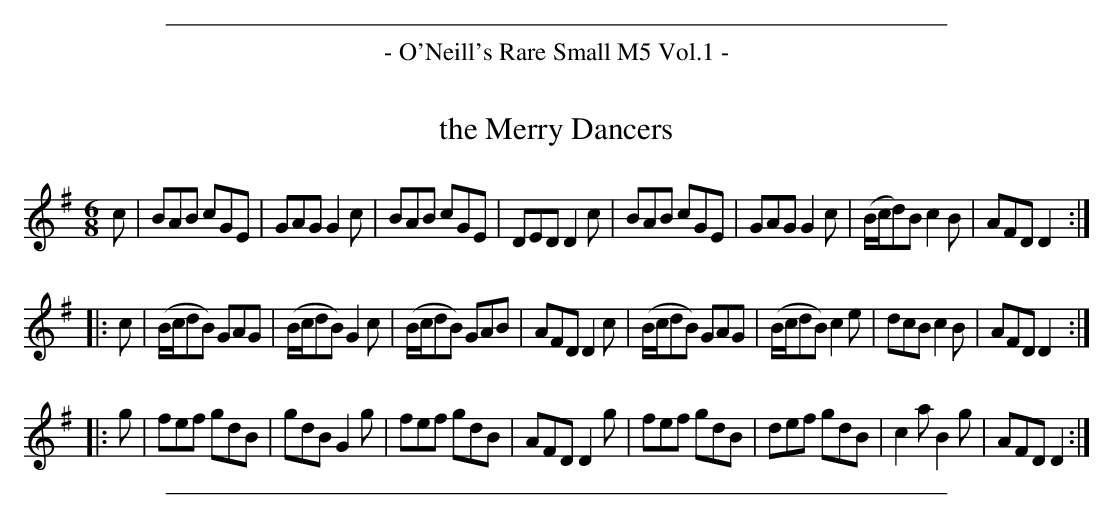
X:1
T: the Merry Dancers
M: 6/8
L: 1/8
K: G
c |\
BAB cGE | GAG G2c | BAB cGE | DED D2c |\
BAB cGE | GAG G2c | (B/c/d)B c2B | AFD D2 ::
c |\
(B/c/dB) GAG | (B/c/dB) G2c | (B/c/dB) GAB | AFD D2c |\
(B/c/dB) GAG | (B/c/dB) c2e | dcB c2B | AFD D2 ::
g |\
fef gdB | gdB G2g | fef gdB | AFD D2g |\
fef gdB | def gdB | c2a B2g | AFD D2 :|
